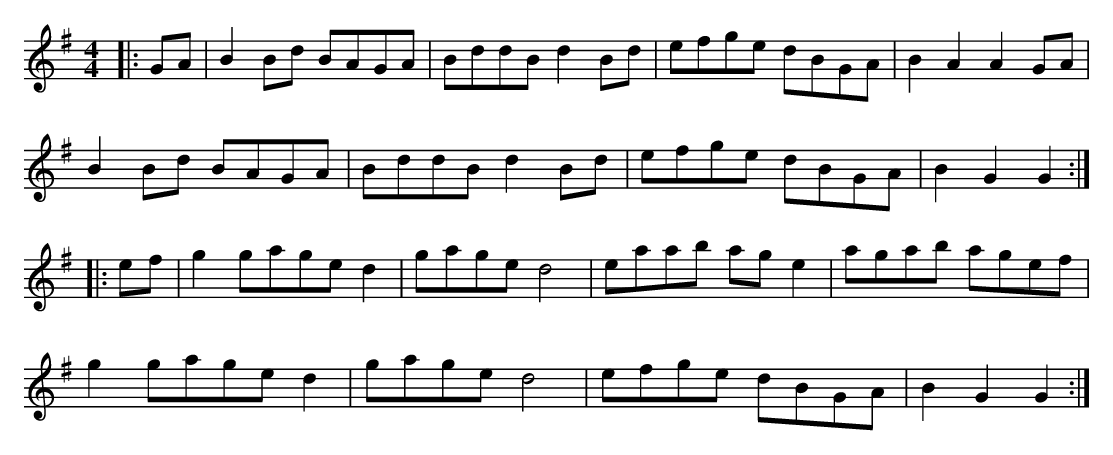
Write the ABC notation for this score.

X:1
M:4/4
K:G
|:GA|B2 Bd BAGA|BddB d2 Bd|efge dBGA|B2 A2 A2 GA|
B2 Bd BAGA|BddB d2 Bd|efge dBGA|B2 G2 G2:|
|:ef|g2 gage d2|gage d4|eaab ag e2|agab agef|
g2 gage d2|gage d4|efge dBGA|B2 G2 G2:|
